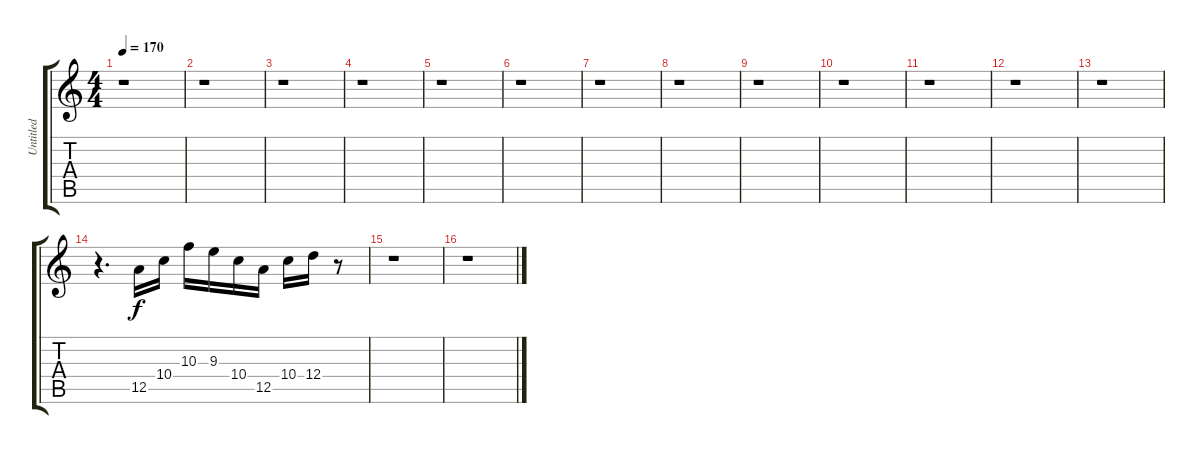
\track ("Untitled" "Untitled") {instrument distortionguitar}
\staff {score tabs}
\tuning (E4 B3 G3 D3 A2 E2) {hide}
\ts (4 4)
\tempo 170
\clef g2
\ks c
r.1{dy f instrument distortionguitar} |
r.1 |
r.1 |
r.1 |
r.1 |
r.1 |
r.1 |
r.1 |
r.1 |
r.1 |
r.1 |
r.1 |
r.1 |
r.4{d} 12.5.16 10.4.16 10.3.16 9.3.16 10.4.16 12.5.16 10.4.16 12.4.16 r.8 |
r.1 |
r.1
